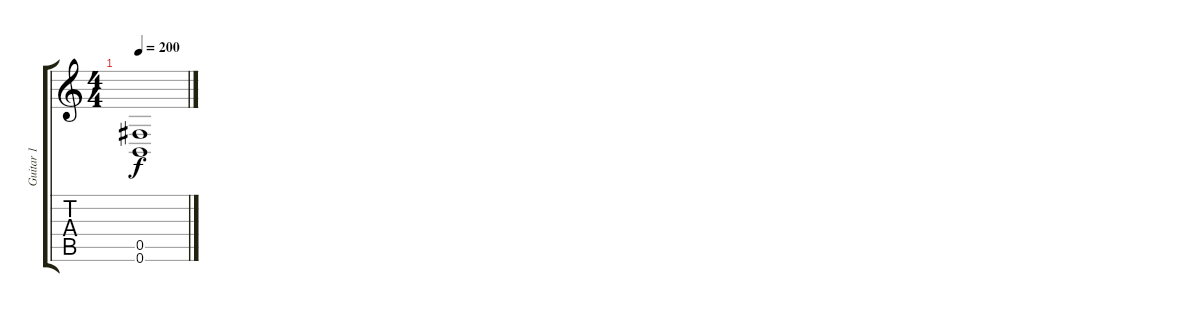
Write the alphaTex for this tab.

\track ("Guitar 1" "Guitar 1") {instrument distortionguitar}
\staff {score tabs}
\tuning (Db4 Ab3 E3 B2 Gb2 B1) {hide}
\ts (4 4)
\tempo 200
\clef g2
\ks c
(0.5{t} 0.6{t}).1{dy f}
